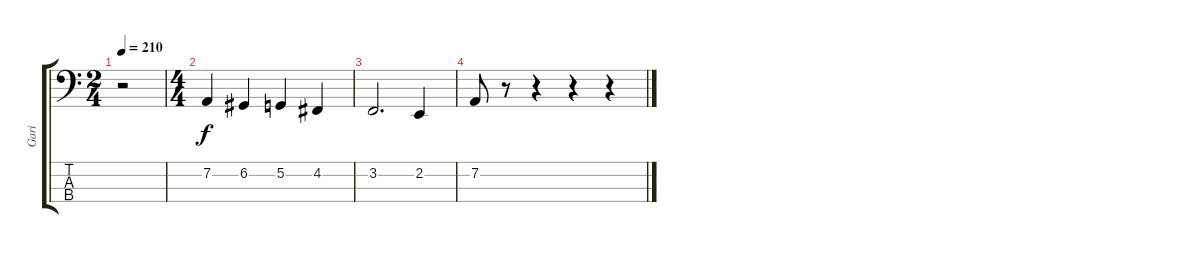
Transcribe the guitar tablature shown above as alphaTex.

\track ("Gari" "Gari") {instrument trombone}
\staff {score tabs}
\tuning (G2 D2 A1 E1) {hide}
\ts (2 4)
\tempo 210
\clef f4
\ks c
r.2{dy f} |
\ts (4 4)
7.2.4 6.2.4 5.2.4 4.2.4 |
3.2.2{d} 2.2.4 |
7.2.8 r.8 r.4 r.4 r.4
